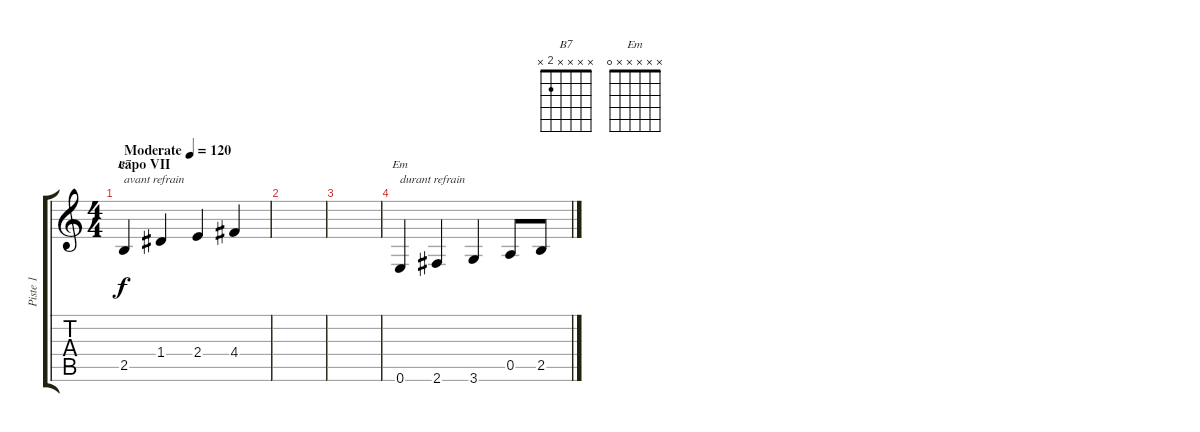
\track ("Piste 1" "Piste 1") {instrument acousticguitarsteel}
\staff {score tabs}
\tuning (E4 B3 G3 D3 A2 E2) {hide}
\chord ("B7" x x x x 2 x)
\chord ("Em" x x x x x 0)
\ts (4 4)
\section ("" "capo VII")
\tempo (120 "Moderate")
\clef g2
\ks c
2.5.4{ch "B7" txt "avant refrain" dy f instrument acousticguitarsteel} 1.4.4 2.4.4 4.4.4 |
|
|
0.6.4{ch "Em" txt "durant refrain"} 2.6.4 3.6.4 0.5.8 2.5.8
